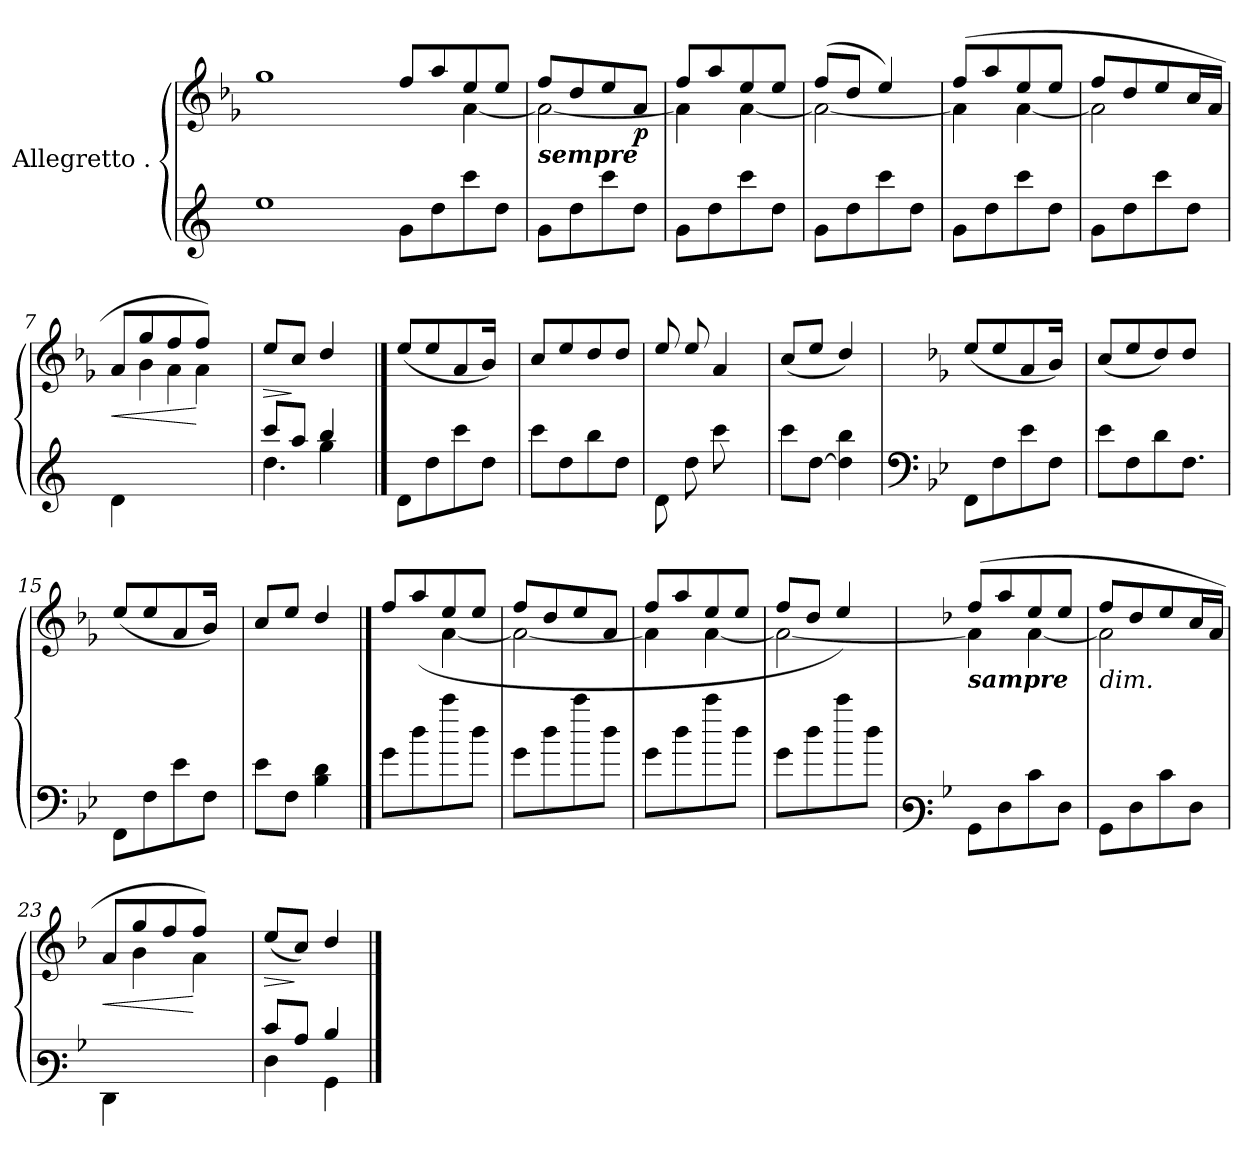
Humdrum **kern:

**kern	**kern	**dynam
*part1	*part1	*part1
*staff2	*staff1	*staff1/2
*I"Allegretto .	*	*
*	*clefG3	*
*	*k[b-e-]	*
=1	=1	=1
*	*^	*
1ee	1ee-	4ryy	.
*	*v	*v	*
8g\L	8dd/L	.
8dd\	8ff/	.
*	*^	*
8ccc\	8cc/	[<4f\	.
8dd\J	8cc/J	.	.
=2	=2	=2	=2
!	!LO:TX:b:Bi:t=sempre	!	!
8g\L	8dd/L	2f\_<	.
8dd\	8b-/	.	.
8ccc\	8cc/	.	.
!	!	!	!LO:DY:b
8dd\J	8f/J	.	p
=3	=3	=3	=3
8g\L	8dd/L	4f\]	.
8dd\	8ff/	.	.
8ccc\	8cc/	[<4f\	.
8dd\J	8cc/J	.	.
=4	=4	=4	=4
8g\L	(>8dd/L	2f\_<	.
8dd\	8b-/J	.	.
8ccc\	4cc/)	.	.
8dd\J	.	.	.
!!LO:LB:g=z	!!
=5	=5	=5	=5
8g\L	(>8dd/L	4f\]	.
8dd\	8ff/	.	.
8ccc\	8cc/	[<4f\	.
8dd\J	8cc/J	.	.
=6	=6	=6	=6
8g\L	8dd/L	2f\]	.
8dd\	8b-/	.	.
8ccc\	8cc/	.	.
8dd\J	16a/L	.	.
.	16f/JJ	.	.
*	*v	*v	*
=7	=7	=7
!	!	!LO:HP:b
*	*^	*
*	*	*^	*
4d\	8f/L	8ryy	4ryy	<
.	8ee-/	4g\	.	.
4.ryy	8dd/	.	4f\	.
.	8dd/J)	4f\	.	[
.	8ryy	.	8ryy	.
=8	=8	=8	=8	=8
*^	*	*	*	*
*	*^	*	*	*	*
!	!	!	!	!	!	!LO:HP:b
*	*	*	*v	*v	*v	*
8ccc/L	4ryy	4.dd\	8cc/L	>
8aa/J	.	.	8a/J	]
4bb/	4gg\	.	4b-/	.
.	.	8ryy	.	.
*v	*v	*v	*	*
!!LO:LB:g=z
==9	==9	==9
8d\L	(<8cc/L	.
8dd\	8cc/	.
8ccc\	8f/	.
8dd\J	16g/Jk)	.
.	16ryy	.
=10	=10	=10
8ccc\L	8a/L	.
8dd\	8cc/	.
8bb\	8b-/	.
8dd\J	8b-/J	.
=11	=11	=11
8d\L	8cc/L	.
8dd\	8cc/	.
8ccc\	4f/	.
8ryy	.	.
=12	=12	=12
8ccc\L	(<8a/L	.
[<8dd\J	8cc/J	.
4dd\] 4bb\	4b-/)	.
!!LO:LB:g=z
=13	=13	=13
*clefF4	*	*
*k[b-e-]	*k[b-e-]	*
8FF\L	(<8cc/L	.
8F\	8cc/	.
8e-\	8f/	.
8F\J	16g/Jk)	.
.	16ryy	.
=14	=14	=14
8e-\L	(<8a/L	.
8F\	8cc/	.
8d\	8b-/)	.
8.F\J	8b-/J	.
.	16ryy	.
=15	=15	=15
8FF\L	(<8cc/L	.
8F\	8cc/	.
8e-\	8f/	.
8F\J	16g/Jk)	.
.	16ryy	.
=16	=16	=16
8e-\L	8a/L	.
8F\J	8cc/J	.
4B-\ 4d\	4b-/	.
!!LO:LB:g=z
==17	==17	==17
*	*^	*
8g\L	8dd/L	4ryy	.
8dd\	(>8ff/	.	.
8ccc\	8cc/	[<4f\	.
8dd\J	8cc/J	.	.
=18	=18	=18	=18
8g\L	8dd/L	2f\_<	.
8dd\	8b-/	.	.
8ccc\	8cc/	.	.
8dd\J	8f/J	.	.
=19	=19	=19	=19
8g\L	8dd/L	4f\]	.
8dd\	8ff/	.	.
8ccc\	8cc/	[<4f\	.
8dd\J	8cc/J	.	.
=20	=20	=20	=20
8g\L	8dd/L	2f\_<	.
8dd\	8b-/J	.	.
8ccc\	4cc/)	.	.
8dd\J	.	.	.
!!LO:LB:g=z	!!
=21	=21	=21	=21
*clefF3	*	*	*
*k[b-]	*k[b-]	*	*
!	!LO:TX:b:Bi:t=sampre	!	!
8BB-\L	(>8dd/L	4f\]	.
8F\	8ff/	.	.
8e\	8cc/	[<4f\	.
8F\J	8cc/J	.	.
=22	=22	=22	=22
!	!LO:TX:b:i:t=dim.	!	!
8BB-\L	8dd/L	2f\]	.
8F\	8b-/	.	.
8e\	8cc/	.	.
8F\J	16a/L	.	.
.	16f/JJ	.	.
=23	=23	=23	=23
!	!	!	!LO:HP:b
4FF\	8f/L	8ryy	<
.	8ee/	4g\	.
4.ryy	8dd/	.	.
.	8dd/J)	4f\	[
.	8ryy	.	.
*	*v	*v	*
=24	=24	=24
*^	*	*
!	!	!	!LO:HP:b
8e/L	4F\	(<8cc/L	>
8c/J	.	8a/J)	]
4d/	4BB-\	4b-/	.
*v	*v	*	*
==	==	==
*-	*-	*-
